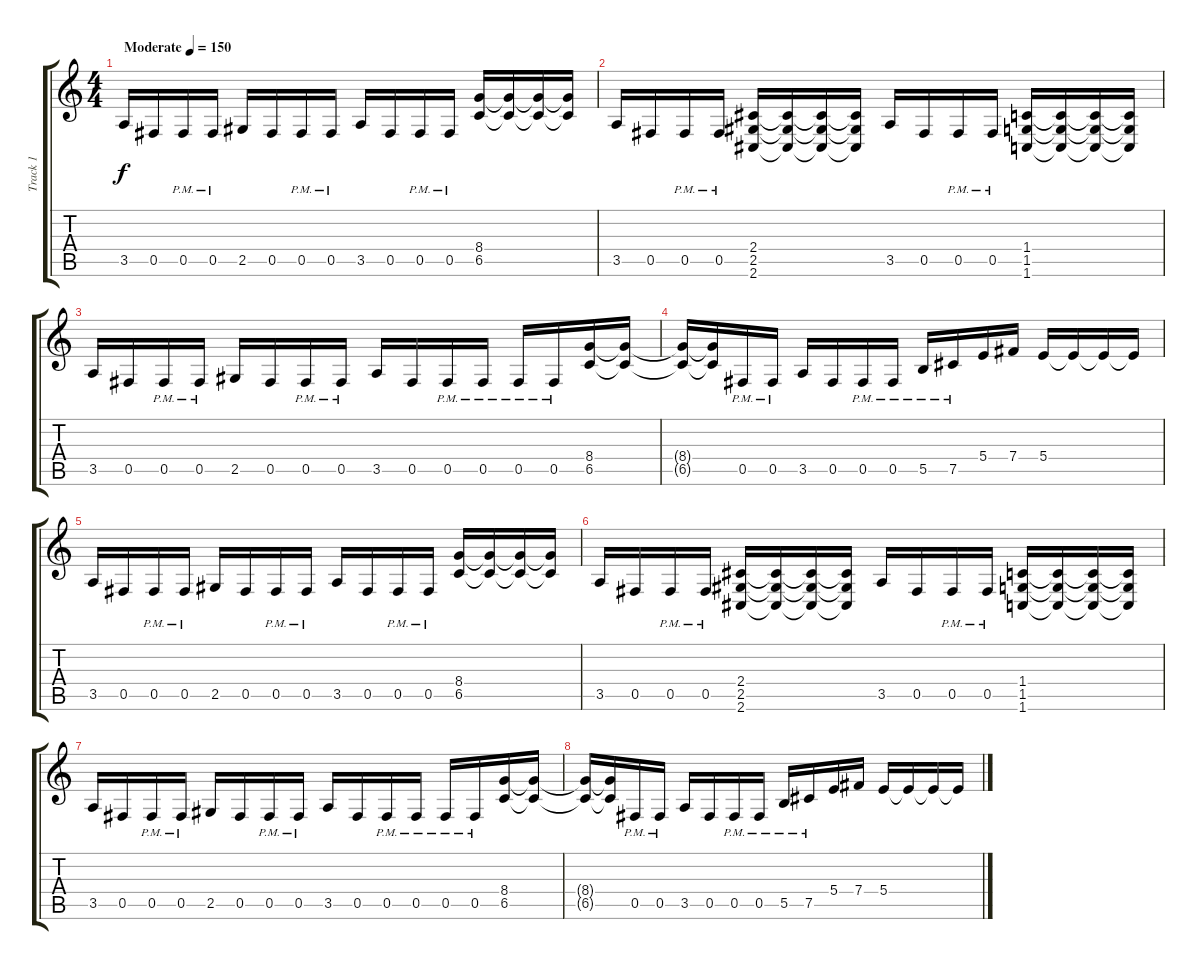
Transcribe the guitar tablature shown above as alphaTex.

\track ("Track 1" "Track 1") {instrument distortionguitar}
\staff {score tabs}
\tuning (Db4 Ab3 E3 B2 Gb2 B1) {hide}
\ts (4 4)
\tempo (150 "Moderate")
\clef g2
\ks c
3.5.16{dy f instrument distortionguitar} 0.5.16 0.5{pm}.16 0.5{pm}.16 2.5.16 0.5.16 0.5{pm}.16 0.5{pm}.16 3.5.16 0.5.16 0.5{pm}.16 0.5{pm}.16 (8.4 6.5).16 (8.4{t} 6.5{t}).16 (8.4{t} 6.5{t}).16 (8.4{t} 6.5{t}).16 |
3.5.16 0.5.16 0.5{pm}.16 0.5{pm}.16 (2.4 2.5 2.6).16 (2.4{t} 2.5{t} 2.6{t}).16 (2.4{t} 2.5{t} 2.6{t}).16 (2.4{t} 2.5{t} 2.6{t}).16 3.5.16 0.5.16 0.5{pm}.16 0.5{pm}.16 (1.4 1.5 1.6).16 (1.4{t} 1.5{t} 1.6{t}).16 (1.4{t} 1.5{t} 1.6{t}).16 (1.4{t} 1.5{t} 1.6{t}).16 |
3.5.16 0.5.16 0.5{pm}.16 0.5{pm}.16 2.5.16 0.5.16 0.5{pm}.16 0.5{pm}.16 3.5.16 0.5.16 0.5{pm}.16 0.5{pm}.16 0.5{pm}.16 0.5{pm}.16 (8.4 6.5).16 (8.4{t} 6.5{t}).16 |
(8.4{t} 6.5{t}).16 (8.4{t} 6.5{t}).16 0.5{pm}.16 0.5{pm}.16 3.5.16 0.5.16 0.5{pm}.16 0.5{pm}.16 5.5{pm}.16 7.5{pm}.16 5.4.16 7.4.16 5.4.16 5.4{t}.16 5.4{t}.16 5.4{t}.16 |
3.5.16 0.5.16 0.5{pm}.16 0.5{pm}.16 2.5.16 0.5.16 0.5{pm}.16 0.5{pm}.16 3.5.16 0.5.16 0.5{pm}.16 0.5{pm}.16 (8.4 6.5).16 (8.4{t} 6.5{t}).16 (8.4{t} 6.5{t}).16 (8.4{t} 6.5{t}).16 |
3.5.16 0.5.16 0.5{pm}.16 0.5{pm}.16 (2.4 2.5 2.6).16 (2.4{t} 2.5{t} 2.6{t}).16 (2.4{t} 2.5{t} 2.6{t}).16 (2.4{t} 2.5{t} 2.6{t}).16 3.5.16 0.5.16 0.5{pm}.16 0.5{pm}.16 (1.4 1.5 1.6).16 (1.4{t} 1.5{t} 1.6{t}).16 (1.4{t} 1.5{t} 1.6{t}).16 (1.4{t} 1.5{t} 1.6{t}).16 |
3.5.16 0.5.16 0.5{pm}.16 0.5{pm}.16 2.5.16 0.5.16 0.5{pm}.16 0.5{pm}.16 3.5.16 0.5.16 0.5{pm}.16 0.5{pm}.16 0.5{pm}.16 0.5{pm}.16 (8.4 6.5).16 (8.4{t} 6.5{t}).16 |
(8.4{t} 6.5{t}).16 (8.4{t} 6.5{t}).16 0.5{pm}.16 0.5{pm}.16 3.5.16 0.5.16 0.5{pm}.16 0.5{pm}.16 5.5{pm}.16 7.5{pm}.16 5.4.16 7.4.16 5.4.16 5.4{t}.16 5.4{t}.16 5.4{t}.16
